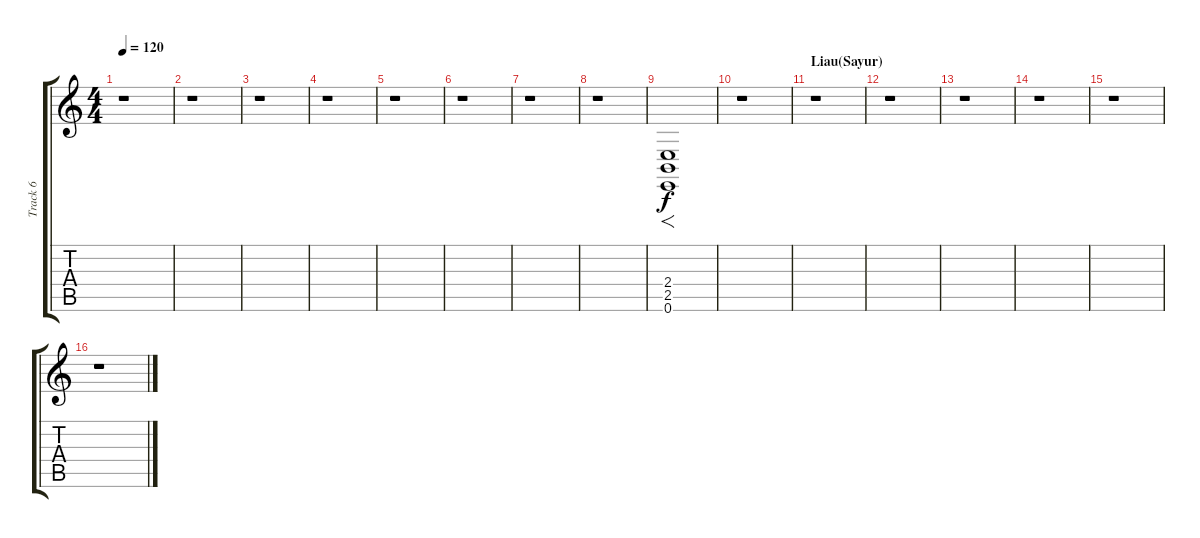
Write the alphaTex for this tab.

\track ("Track 6" "Track 6") {instrument seashore}
\staff {score tabs}
\tuning (E4 B3 G3 D3 A2 E2) {hide}
\ts (4 4)
\tempo 120
\clef g2
\ks c
r.1{dy f} |
r.1 |
r.1 |
r.1 |
r.1 |
r.1 |
r.1 |
r.1 |
(2.4 2.5 0.6).1{f} |
r.1 |
\section ("" "Liau(Sayur)")
r.1 |
r.1 |
r.1 |
r.1 |
r.1 |
r.1
